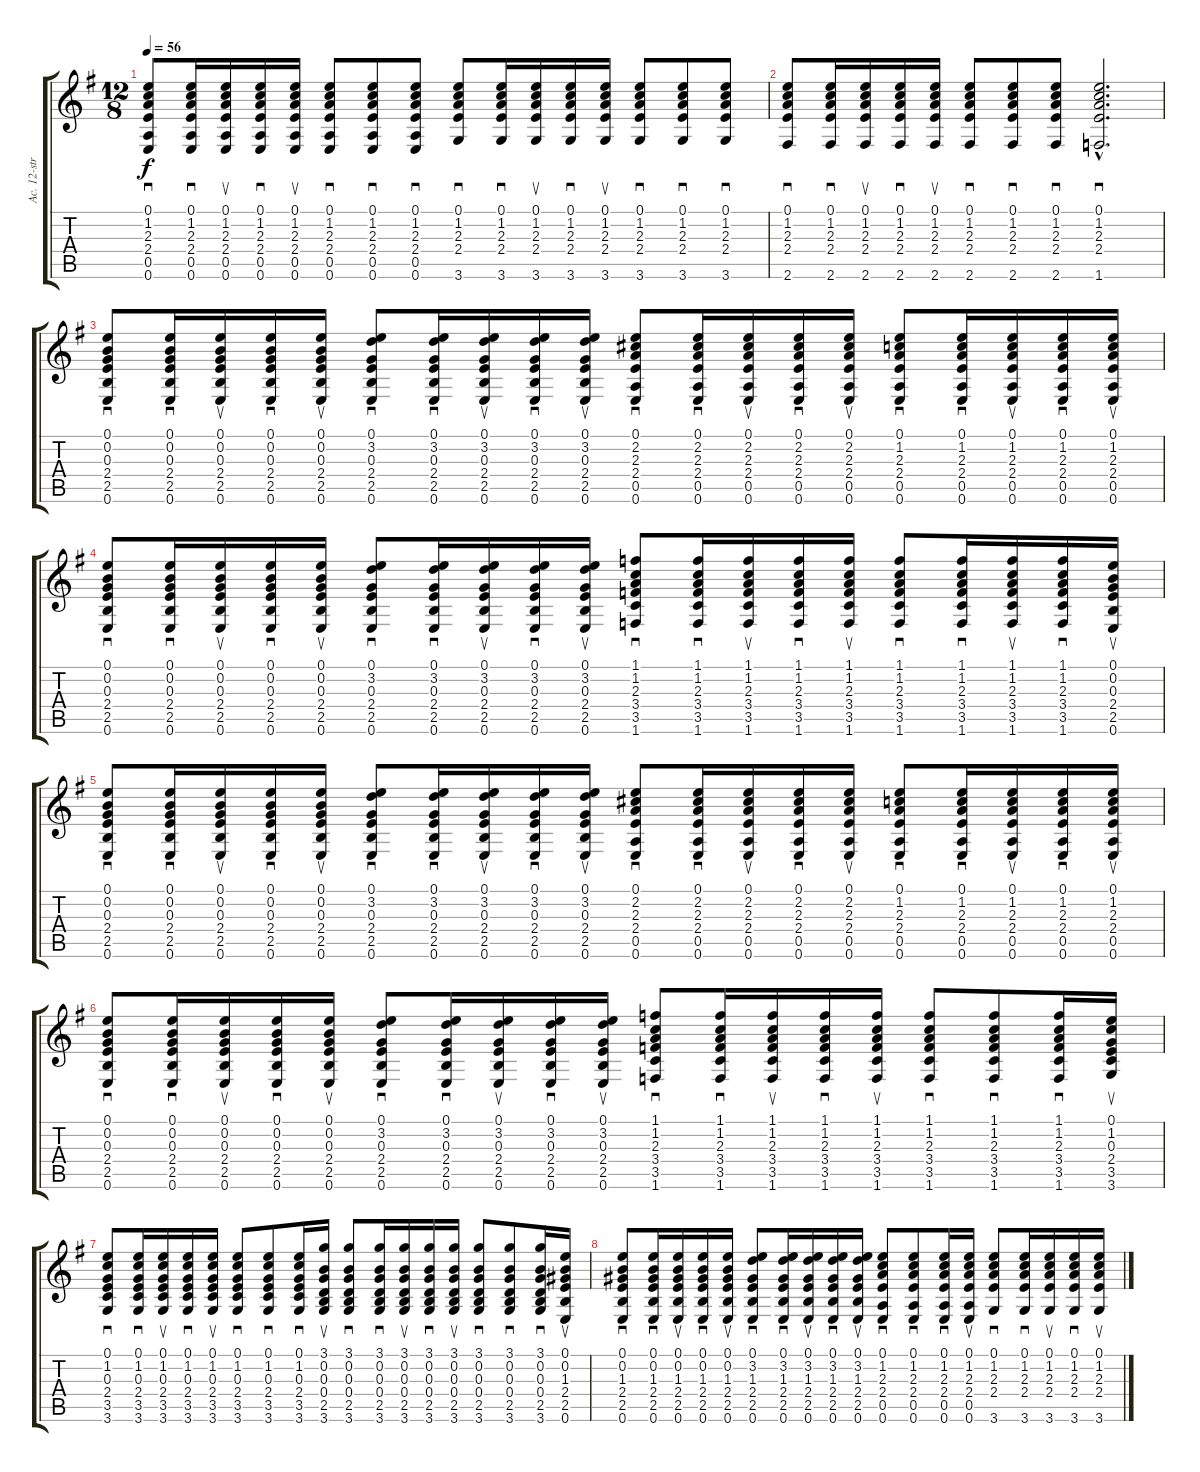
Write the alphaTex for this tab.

\track ("Ac. 12-str. Gtr." "Ac. 12-str") {instrument acousticguitarnylon}
\staff {score tabs}
\tuning (E4 B3 G3 D3 A2 E2) {hide}
\ts (12 8)
\tempo 56
\clef g2
\ks eminor
(0.1 1.2 2.3 2.4 0.5 0.6).8{sd dy f} (0.1 1.2 2.3 2.4 0.5 0.6).16{sd} (0.1 1.2 2.3 2.4 0.5 0.6).16{su} (0.1 1.2 2.3 2.4 0.5 0.6).16{sd} (0.1 1.2 2.3 2.4 0.5 0.6).16{su} (0.1 1.2 2.3 2.4 0.5 0.6).8{sd} (0.1 1.2 2.3 2.4 0.5 0.6).8{sd} (0.1 1.2 2.3 2.4 0.5 0.6).8{sd} (0.1 1.2 2.3 2.4 3.6).8{sd} (0.1 1.2 2.3 2.4 3.6).16{sd} (0.1 1.2 2.3 2.4 3.6).16{su} (0.1 1.2 2.3 2.4 3.6).16{sd} (0.1 1.2 2.3 2.4 3.6).16{su} (0.1 1.2 2.3 2.4 3.6).8{sd} (0.1 1.2 2.3 2.4 3.6).8{sd} (0.1 1.2 2.3 2.4 3.6).8{sd} |
(0.1 1.2 2.3 2.4 2.6).8{sd} (0.1 1.2 2.3 2.4 2.6).16{sd} (0.1 1.2 2.3 2.4 2.6).16{su} (0.1 1.2 2.3 2.4 2.6).16{sd} (0.1 1.2 2.3 2.4 2.6).16{su} (0.1 1.2 2.3 2.4 2.6).8{sd} (0.1 1.2 2.3 2.4 2.6).8{sd} (0.1 1.2 2.3 2.4 2.6).8{sd} (0.1{hac} 1.2{hac} 2.3{hac} 2.4{hac} 1.6{hac}).2{d sd} |
(0.1 0.2 0.3 2.4 2.5 0.6).8{sd} (0.1 0.2 0.3 2.4 2.5 0.6).16{sd} (0.1 0.2 0.3 2.4 2.5 0.6).16{su} (0.1 0.2 0.3 2.4 2.5 0.6).16{sd} (0.1 0.2 0.3 2.4 2.5 0.6).16{su} (0.1 3.2 0.3 2.4 2.5 0.6).8{sd} (0.1 3.2 0.3 2.4 2.5 0.6).16{sd} (0.1 3.2 0.3 2.4 2.5 0.6).16{su} (0.1 3.2 0.3 2.4 2.5 0.6).16{sd} (0.1 3.2 0.3 2.4 2.5 0.6).16{su} (0.1 2.2 2.3 2.4 0.5 0.6).8{sd} (0.1 2.2 2.3 2.4 0.5 0.6).16{sd} (0.1 2.2 2.3 2.4 0.5 0.6).16{su} (0.1 2.2 2.3 2.4 0.5 0.6).16{sd} (0.1 2.2 2.3 2.4 0.5 0.6).16{su} (0.1 1.2 2.3 2.4 0.5 0.6).8{sd} (0.1 1.2 2.3 2.4 0.5 0.6).16{sd} (0.1 1.2 2.3 2.4 0.5 0.6).16{su} (0.1 1.2 2.3 2.4 0.5 0.6).16{sd} (0.1 1.2 2.3 2.4 0.5 0.6).16{su} |
(0.1 0.2 0.3 2.4 2.5 0.6).8{sd} (0.1 0.2 0.3 2.4 2.5 0.6).16{sd} (0.1 0.2 0.3 2.4 2.5 0.6).16{su} (0.1 0.2 0.3 2.4 2.5 0.6).16{sd} (0.1 0.2 0.3 2.4 2.5 0.6).16{su} (0.1 3.2 0.3 2.4 2.5 0.6).8{sd} (0.1 3.2 0.3 2.4 2.5 0.6).16{sd} (0.1 3.2 0.3 2.4 2.5 0.6).16{su} (0.1 3.2 0.3 2.4 2.5 0.6).16{sd} (0.1 3.2 0.3 2.4 2.5 0.6).16{su} (1.1 1.2 2.3 3.4 3.5 1.6).8{sd} (1.1 1.2 2.3 3.4 3.5 1.6).16{sd} (1.1 1.2 2.3 3.4 3.5 1.6).16{su} (1.1 1.2 2.3 3.4 3.5 1.6).16{sd} (1.1 1.2 2.3 3.4 3.5 1.6).16{su} (1.1 1.2 2.3 3.4 3.5 1.6).8{sd} (1.1 1.2 2.3 3.4 3.5 1.6).16{sd} (1.1 1.2 2.3 3.4 3.5 1.6).16{su} (1.1 1.2 2.3 3.4 3.5 1.6).16{sd} (0.1 0.2 0.3 2.4 2.5 0.6).16{su} |
(0.1 0.2 0.3 2.4 2.5 0.6).8{sd} (0.1 0.2 0.3 2.4 2.5 0.6).16{sd} (0.1 0.2 0.3 2.4 2.5 0.6).16{su} (0.1 0.2 0.3 2.4 2.5 0.6).16{sd} (0.1 0.2 0.3 2.4 2.5 0.6).16{su} (0.1 3.2 0.3 2.4 2.5 0.6).8{sd} (0.1 3.2 0.3 2.4 2.5 0.6).16{sd} (0.1 3.2 0.3 2.4 2.5 0.6).16{su} (0.1 3.2 0.3 2.4 2.5 0.6).16{sd} (0.1 3.2 0.3 2.4 2.5 0.6).16{su} (0.1 2.2 2.3 2.4 0.5 0.6).8{sd} (0.1 2.2 2.3 2.4 0.5 0.6).16{sd} (0.1 2.2 2.3 2.4 0.5 0.6).16{su} (0.1 2.2 2.3 2.4 0.5 0.6).16{sd} (0.1 2.2 2.3 2.4 0.5 0.6).16{su} (0.1 1.2 2.3 2.4 0.5 0.6).8{sd} (0.1 1.2 2.3 2.4 0.5 0.6).16{sd} (0.1 1.2 2.3 2.4 0.5 0.6).16{su} (0.1 1.2 2.3 2.4 0.5 0.6).16{sd} (0.1 1.2 2.3 2.4 0.5 0.6).16{su} |
(0.1 0.2 0.3 2.4 2.5 0.6).8{sd} (0.1 0.2 0.3 2.4 2.5 0.6).16{sd} (0.1 0.2 0.3 2.4 2.5 0.6).16{su} (0.1 0.2 0.3 2.4 2.5 0.6).16{sd} (0.1 0.2 0.3 2.4 2.5 0.6).16{su} (0.1 3.2 0.3 2.4 2.5 0.6).8{sd} (0.1 3.2 0.3 2.4 2.5 0.6).16{sd} (0.1 3.2 0.3 2.4 2.5 0.6).16{su} (0.1 3.2 0.3 2.4 2.5 0.6).16{sd} (0.1 3.2 0.3 2.4 2.5 0.6).16{su} (1.1 1.2 2.3 3.4 3.5 1.6).8{sd} (1.1 1.2 2.3 3.4 3.5 1.6).16{sd} (1.1 1.2 2.3 3.4 3.5 1.6).16{su} (1.1 1.2 2.3 3.4 3.5 1.6).16{sd} (1.1 1.2 2.3 3.4 3.5 1.6).16{su} (1.1 1.2 2.3 3.4 3.5 1.6).8{sd} (1.1 1.2 2.3 3.4 3.5 1.6).8{sd} (1.1 1.2 2.3 3.4 3.5 1.6).16{sd} (0.1 1.2 0.3 2.4 3.5 3.6).16{su} |
(0.1 1.2 0.3 2.4 3.5 3.6).8{sd} (0.1 1.2 0.3 2.4 3.5 3.6).16{sd} (0.1 1.2 0.3 2.4 3.5 3.6).16{su} (0.1 1.2 0.3 2.4 3.5 3.6).16{sd} (0.1 1.2 0.3 2.4 3.5 3.6).16{su} (0.1 1.2 0.3 2.4 3.5 3.6).8{sd} (0.1 1.2 0.3 2.4 3.5 3.6).8{sd} (0.1 1.2 0.3 2.4 3.5 3.6).16{sd} (3.1 0.2 0.3 0.4 2.5 3.6).16{su} (3.1 0.2 0.3 0.4 2.5 3.6).8{sd} (3.1 0.2 0.3 0.4 2.5 3.6).16{sd} (3.1 0.2 0.3 0.4 2.5 3.6).16{su} (3.1 0.2 0.3 0.4 2.5 3.6).16{sd} (3.1 0.2 0.3 0.4 2.5 3.6).16{su} (3.1 0.2 0.3 0.4 2.5 3.6).8{sd} (3.1 0.2 0.3 0.4 2.5 3.6).8{sd} (3.1 0.2 0.3 0.4 2.5 3.6).16{sd} (0.1 0.2 1.3 2.4 2.5 0.6).16{su} |
(0.1 0.2 1.3 2.4 2.5 0.6).8{sd} (0.1 0.2 1.3 2.4 2.5 0.6).16{sd} (0.1 0.2 1.3 2.4 2.5 0.6).16{su} (0.1 0.2 1.3 2.4 2.5 0.6).16{sd} (0.1 0.2 1.3 2.4 2.5 0.6).16{su} (0.1 3.2 1.3 2.4 2.5 0.6).8{sd} (0.1 3.2 1.3 2.4 2.5 0.6).16{sd} (0.1 3.2 1.3 2.4 2.5 0.6).16{su} (0.1 3.2 1.3 2.4 2.5 0.6).16{sd} (0.1 3.2 1.3 2.4 2.5 0.6).16{su} (0.1 1.2 2.3 2.4 0.5 0.6).8{sd} (0.1 1.2 2.3 2.4 0.5 0.6).8{sd} (0.1 1.2 2.3 2.4 0.5 0.6).16{sd} (0.1 1.2 2.3 2.4 0.5 0.6).16{su} (0.1 1.2 2.3 2.4 3.6).8{sd} (0.1 1.2 2.3 2.4 3.6).16{sd} (0.1 1.2 2.3 2.4 3.6).16{su} (0.1 1.2 2.3 2.4 3.6).16{sd} (0.1 1.2 2.3 2.4 3.6).16{su}
